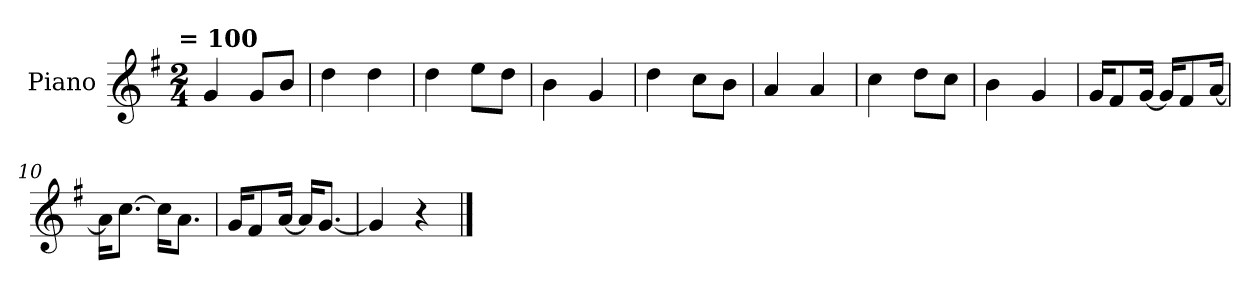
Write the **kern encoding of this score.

**kern
*part1
*staff1
*I"Piano
*I'P-no
*clefG2
*k[f#]
!!LO:TX:omd:t= = 100
*M2/4
*MM100
=1
4g/
8g/L
8b/J
=2
4dd\
4dd\
=3
4dd\
8ee\L
8dd\J
=4
4b\
4g/
=5
4dd\
8cc\L
8b\J
=6
4a/
4a/
=7
4cc\
8dd\L
8cc\J
=8
4b\
4g/
=9
16g/KL
8f#/
[16g/Jk
16g/KL]
8f#/
[16a/Jk
=10
16a\KL]
[8.cc\J
16cc\KL]
8.a\J
!!LO:LB:g=z
=11
16g/KL
8f#/
[16a/Jk
16a/KL]
[8.g/J
=12
4g/]
4r
==
*-
